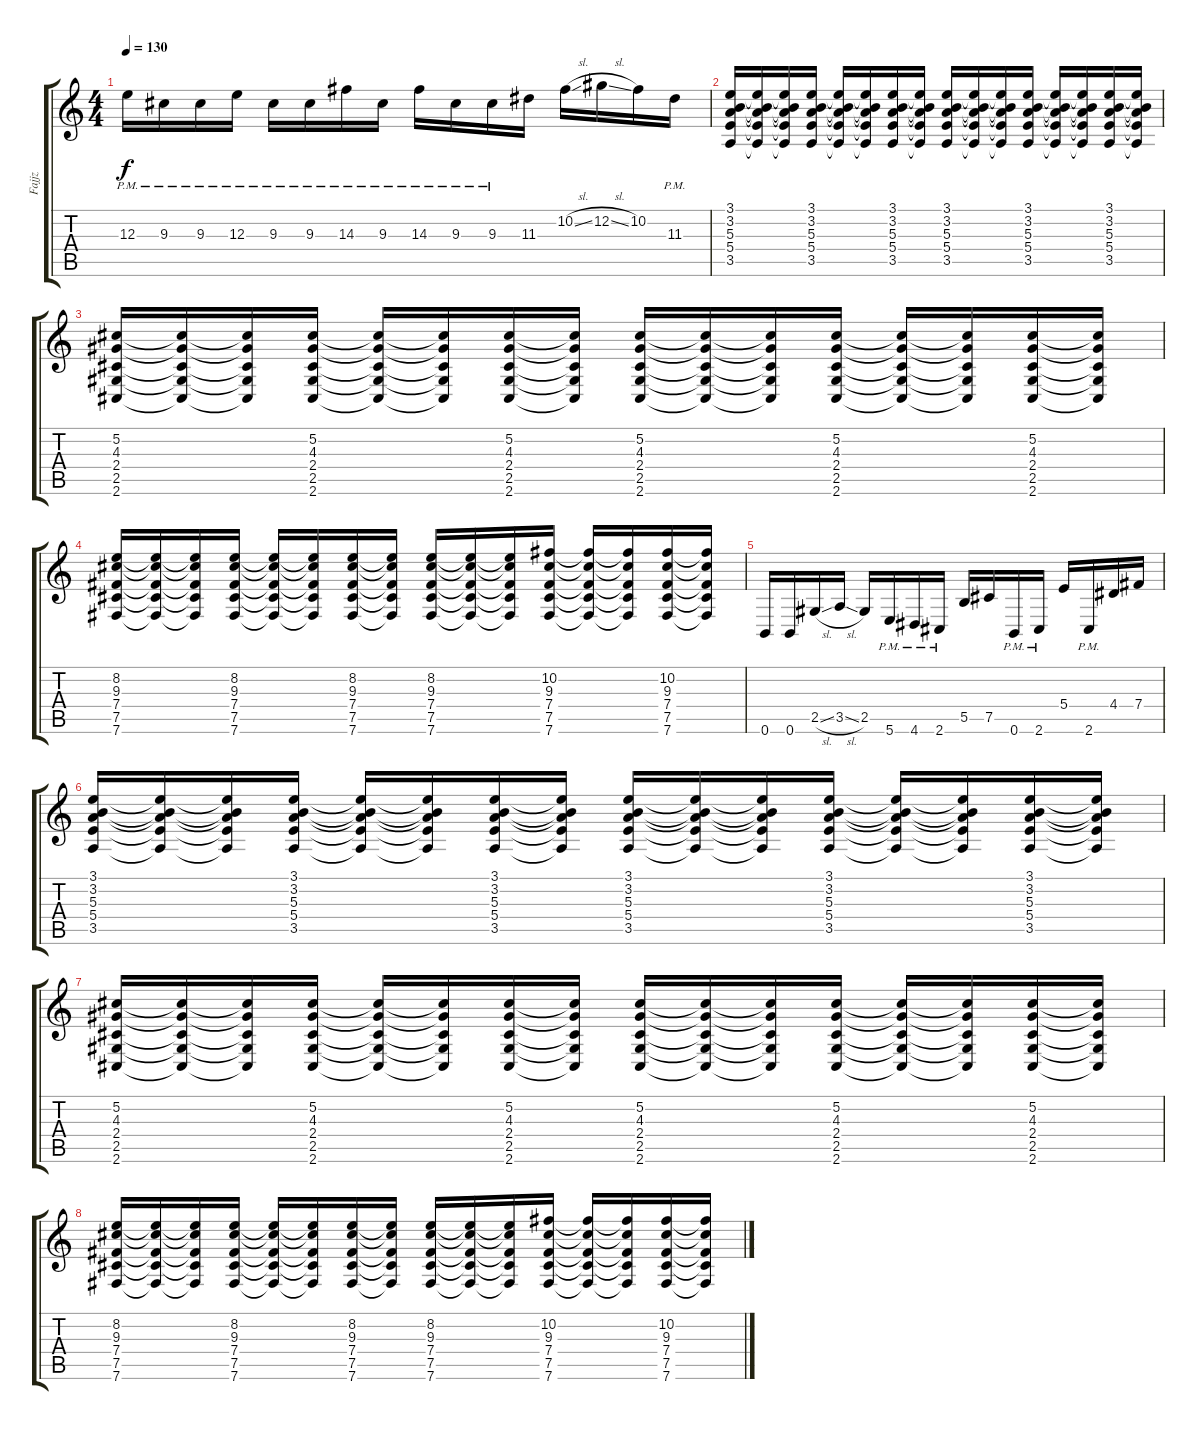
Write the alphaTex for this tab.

\track ("Fajjz" "Fajjz") {instrument distortionguitar}
\staff {score tabs}
\tuning (Db4 Ab3 E3 B2 Gb2 B1) {hide}
\ts (4 4)
\tempo 130
\clef g2
\ks c
12.3{pm}.16{dy f} 9.3{pm}.16 9.3{pm}.16 12.3{pm}.16 9.3{pm}.16 9.3{pm}.16 14.3{pm}.16 9.3{pm}.16 14.3{pm}.16 9.3{pm}.16 9.3{pm}.16 11.3.16 10.2{sl}.16 12.2{sl}.16 10.2.16 11.3{pm}.16 |
(3.1 3.2 5.3 5.4 3.5).16 (3.1{t} 3.2{t} 5.3{t} 5.4{t} 3.5{t}).16 (3.1{t} 3.2{t} 5.3{t} 5.4{t} 3.5{t}).16 (3.1 3.2 5.3 5.4 3.5).16 (3.1{t} 3.2{t} 5.3{t} 5.4{t} 3.5{t}).16 (3.1{t} 3.2{t} 5.3{t} 5.4{t} 3.5{t}).16 (3.1 3.2 5.3 5.4 3.5).16 (3.1{t} 3.2{t} 5.3{t} 5.4{t} 3.5{t}).16 (3.1 3.2 5.3 5.4 3.5).16 (3.1{t} 3.2{t} 5.3{t} 5.4{t} 3.5{t}).16 (3.1{t} 3.2{t} 5.3{t} 5.4{t} 3.5{t}).16 (3.1 3.2 5.3 5.4 3.5).16 (3.1{t} 3.2{t} 5.3{t} 5.4{t} 3.5{t}).16 (3.1{t} 3.2{t} 5.3{t} 5.4{t} 3.5{t}).16 (3.1 3.2 5.3 5.4 3.5).16 (3.1{t} 3.2{t} 5.3{t} 5.4{t} 3.5{t}).16 |
(5.2 4.3 2.4 2.5 2.6).16 (5.2{t} 4.3{t} 2.4{t} 2.5{t} 2.6{t}).16 (5.2{t} 4.3{t} 2.4{t} 2.5{t} 2.6{t}).16 (5.2 4.3 2.4 2.5 2.6).16 (5.2{t} 4.3{t} 2.4{t} 2.5{t} 2.6{t}).16 (5.2{t} 4.3{t} 2.4{t} 2.5{t} 2.6{t}).16 (5.2 4.3 2.4 2.5 2.6).16 (5.2{t} 4.3{t} 2.4{t} 2.5{t} 2.6{t}).16 (5.2 4.3 2.4 2.5 2.6).16 (5.2{t} 4.3{t} 2.4{t} 2.5{t} 2.6{t}).16 (5.2{t} 4.3{t} 2.4{t} 2.5{t} 2.6{t}).16 (5.2 4.3 2.4 2.5 2.6).16 (5.2{t} 4.3{t} 2.4{t} 2.5{t} 2.6{t}).16 (5.2{t} 4.3{t} 2.4{t} 2.5{t} 2.6{t}).16 (5.2 4.3 2.4 2.5 2.6).16 (5.2{t} 4.3{t} 2.4{t} 2.5{t} 2.6{t}).16 |
(8.2 9.3 7.4 7.5 7.6).16 (8.2{t} 9.3{t} 7.4{t} 7.5{t} 7.6{t}).16 (8.2{t} 9.3{t} 7.4{t} 7.5{t} 7.6{t}).16 (8.2 9.3 7.4 7.5 7.6).16 (8.2{t} 9.3{t} 7.4{t} 7.5{t} 7.6{t}).16 (8.2{t} 9.3{t} 7.4{t} 7.5{t} 7.6{t}).16 (8.2 9.3 7.4 7.5 7.6).16 (8.2{t} 9.3{t} 7.4{t} 7.5{t} 7.6{t}).16 (8.2 9.3 7.4 7.5 7.6).16 (8.2{t} 9.3{t} 7.4{t} 7.5{t} 7.6{t}).16 (8.2{t} 9.3{t} 7.4{t} 7.5{t} 7.6{t}).16 (10.2 9.3 7.4 7.5 7.6).16 (10.2{t} 9.3{t} 7.4{t} 7.5{t} 7.6{t}).16 (10.2{t} 9.3{t} 7.4{t} 7.5{t} 7.6{t}).16 (10.2 9.3 7.4 7.5 7.6).16 (10.2{t} 9.3{t} 7.4{t} 7.5{t} 7.6{t}).16 |
0.6.16 0.6.16 2.5{sl}.16 3.5{sl}.16 2.5.16 5.6{pm}.16 4.6{pm}.16 2.6{pm}.16 5.5.16 7.5.16 0.6{pm}.16 2.6{pm}.16 5.4.16 2.6{pm}.16 4.4.16 7.4.16 |
(3.1 3.2 5.3 5.4 3.5).16 (3.1{t} 3.2{t} 5.3{t} 5.4{t} 3.5{t}).16 (3.1{t} 3.2{t} 5.3{t} 5.4{t} 3.5{t}).16 (3.1 3.2 5.3 5.4 3.5).16 (3.1{t} 3.2{t} 5.3{t} 5.4{t} 3.5{t}).16 (3.1{t} 3.2{t} 5.3{t} 5.4{t} 3.5{t}).16 (3.1 3.2 5.3 5.4 3.5).16 (3.1{t} 3.2{t} 5.3{t} 5.4{t} 3.5{t}).16 (3.1 3.2 5.3 5.4 3.5).16 (3.1{t} 3.2{t} 5.3{t} 5.4{t} 3.5{t}).16 (3.1{t} 3.2{t} 5.3{t} 5.4{t} 3.5{t}).16 (3.1 3.2 5.3 5.4 3.5).16 (3.1{t} 3.2{t} 5.3{t} 5.4{t} 3.5{t}).16 (3.1{t} 3.2{t} 5.3{t} 5.4{t} 3.5{t}).16 (3.1 3.2 5.3 5.4 3.5).16 (3.1{t} 3.2{t} 5.3{t} 5.4{t} 3.5{t}).16 |
(5.2 4.3 2.4 2.5 2.6).16 (5.2{t} 4.3{t} 2.4{t} 2.5{t} 2.6{t}).16 (5.2{t} 4.3{t} 2.4{t} 2.5{t} 2.6{t}).16 (5.2 4.3 2.4 2.5 2.6).16 (5.2{t} 4.3{t} 2.4{t} 2.5{t} 2.6{t}).16 (5.2{t} 4.3{t} 2.4{t} 2.5{t} 2.6{t}).16 (5.2 4.3 2.4 2.5 2.6).16 (5.2{t} 4.3{t} 2.4{t} 2.5{t} 2.6{t}).16 (5.2 4.3 2.4 2.5 2.6).16 (5.2{t} 4.3{t} 2.4{t} 2.5{t} 2.6{t}).16 (5.2{t} 4.3{t} 2.4{t} 2.5{t} 2.6{t}).16 (5.2 4.3 2.4 2.5 2.6).16 (5.2{t} 4.3{t} 2.4{t} 2.5{t} 2.6{t}).16 (5.2{t} 4.3{t} 2.4{t} 2.5{t} 2.6{t}).16 (5.2 4.3 2.4 2.5 2.6).16 (5.2{t} 4.3{t} 2.4{t} 2.5{t} 2.6{t}).16 |
(8.2 9.3 7.4 7.5 7.6).16 (8.2{t} 9.3{t} 7.4{t} 7.5{t} 7.6{t}).16 (8.2{t} 9.3{t} 7.4{t} 7.5{t} 7.6{t}).16 (8.2 9.3 7.4 7.5 7.6).16 (8.2{t} 9.3{t} 7.4{t} 7.5{t} 7.6{t}).16 (8.2{t} 9.3{t} 7.4{t} 7.5{t} 7.6{t}).16 (8.2 9.3 7.4 7.5 7.6).16 (8.2{t} 9.3{t} 7.4{t} 7.5{t} 7.6{t}).16 (8.2 9.3 7.4 7.5 7.6).16 (8.2{t} 9.3{t} 7.4{t} 7.5{t} 7.6{t}).16 (8.2{t} 9.3{t} 7.4{t} 7.5{t} 7.6{t}).16 (10.2 9.3 7.4 7.5 7.6).16 (10.2{t} 9.3{t} 7.4{t} 7.5{t} 7.6{t}).16 (10.2{t} 9.3{t} 7.4{t} 7.5{t} 7.6{t}).16 (10.2 9.3 7.4 7.5 7.6).16 (10.2{t} 9.3{t} 7.4{t} 7.5{t} 7.6{t}).16
